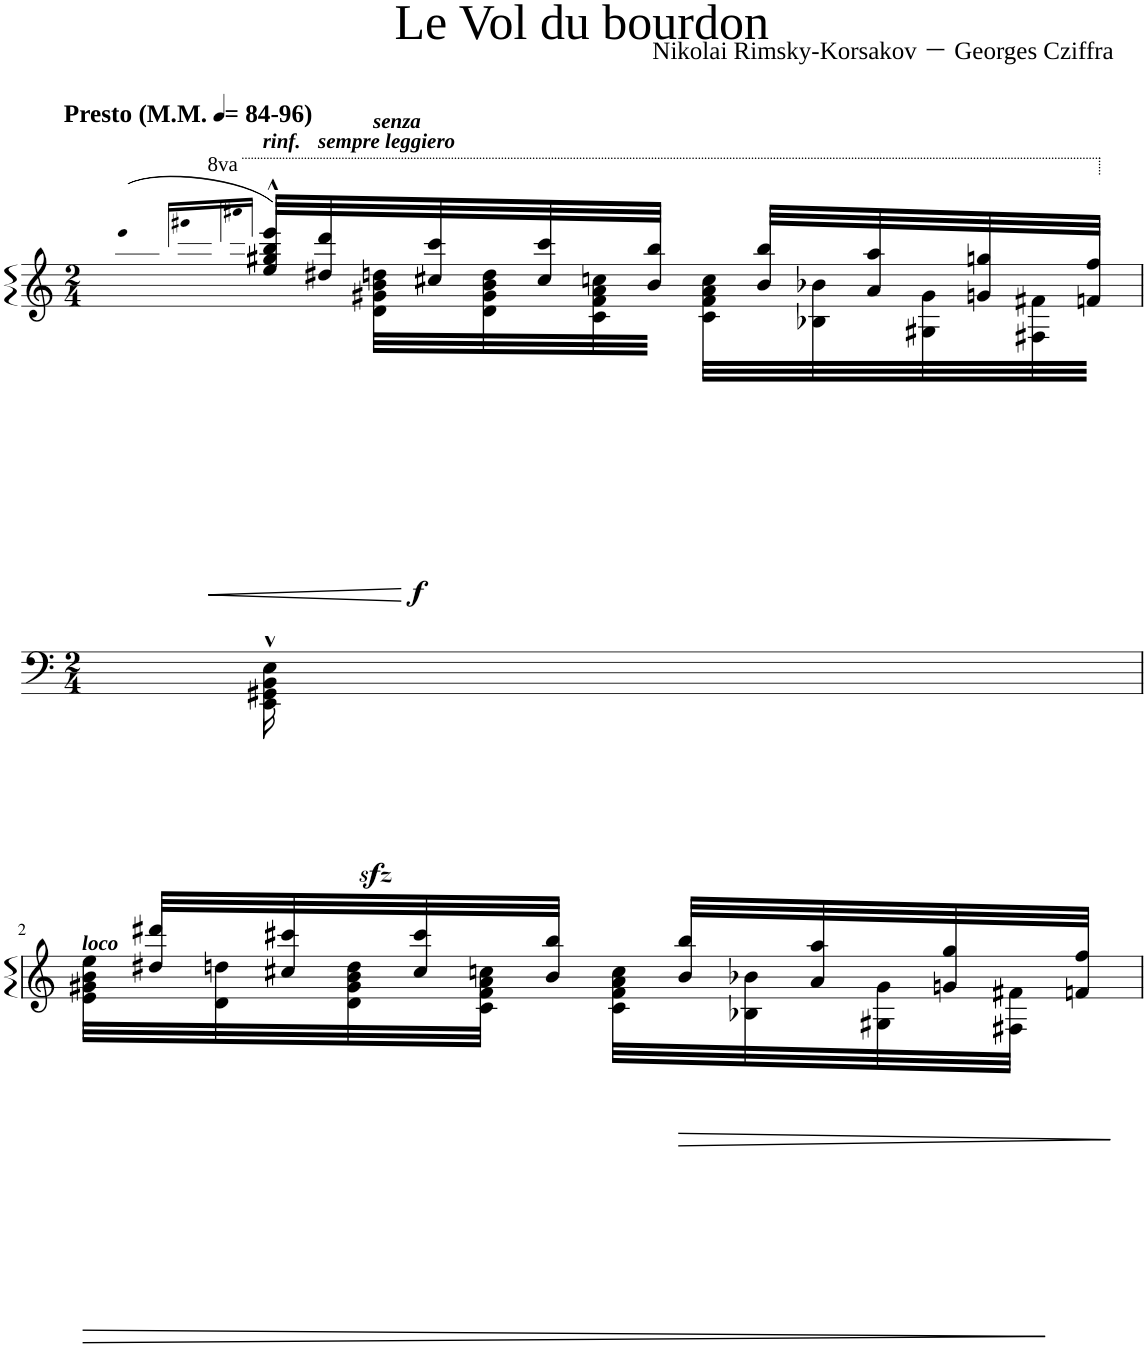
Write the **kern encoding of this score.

**kern	**kern	**dynam
*part1	*part1	*part1
*staff2	*staff1	*staff1/2
*I"Piano	*	*
*I'Pno	*	*
*clefF4	*clefG2	*
*k[]	*k[]	*
*M2/4	*M2/4	*
*MM84	*MM84	*
=1	=1	=1
!	!LO:TX:a:B:t=Presto (M.M.	!
!	!LO:TX:a:B:t=-96)	!
!	!	!LO:HP:b
*	*^	*
16ryy	16ryy	16ryy	<
.	(>16qbbb/LL	.	.
.	16qcccc#X/	.	.
.	16qdddd#X/JJ	.	.
!	!LO:TX:a:Bi:t=rinf.	!	!
!	!	!	!LO:DY:n=1:b
16EE\zz<^^ 16GG#X\zz<^^ 16BB\zz<^^ 16E\zz<^^	32eee/^^ 32ggg#X/^^ 32bbb/^^ 32eeee/^^LLL)	32ryy	[ f
!	!LO:TX:a:Bi:t=sempre leggiero	!	!
.	32ddd#X/ 32dddd#/	32ryy	.
!	!LO:TX:a:Bi:t=senza	!	!
16ryy	32ryy	32dd\ 32gg#X\ 32bb\ 32dddn\LLL	.
.	32ccc#X/ 32cccc#/	32ryy	.
8ryy	32ryy	32dd\ 32gg#\ 32bb\ 32ddd\	.
.	32ccc#/ 32cccc#/	32ryy	.
.	32ryy	32cc\ 32ff\ 32aa\ 32cccn\	.
.	32bb/ 32bbb/JJJ	32ryy	.
8.ryy	32ryy	32cc\ 32ff\ 32aa\ 32ccc\LLL	.
.	32bb/ 32bbb/LLL	32ryy	.
.	32ryy	32b-X\ 32bb-X\	.
.	32aa/ 32aaa/	32ryy	.
.	32ryy	32g#X\ 32gg#\	.
.	32ggn/ 32gggn/	32ryy	.
16ryy	32ryy	32f#X\ 32ff#X\	.
.	32ffn/ 32fff/JJJ	32ryy	.
!!LO:LB:g=z	!!
=2	=2	=2	=2
!	!LO:TX:a:Bi:t=loco	!	!
!	!	!	!LO:HP:b
2r	32ryy	32e\ 32g#X\ 32b\ 32ee\LLL	>
.	32dd#X/ 32ddd#X/LLL	32ryy	.
.	32ryy	32d\ 32ddn\	.
.	32cc#X/ 32ccc#X/	32ryy	.
.	32ryy	32d\ 32g#\ 32b\ 32dd\	.
.	32cc#/ 32ccc#/	32ryy	.
.	32ryy	32c\ 32f\ 32a\ 32ccn\JJJ	.
.	32b/ 32bb/JJJ	32ryy	.
.	32ryy	32c\ 32f\ 32a\ 32cc\LLL	.
!	!	!	!LO:HP:b
.	32b/ 32bb/LLL	32ryy	>
.	32ryy	32B-X\ 32b-X\	.
.	32a/ 32aa/	32ryy	.
.	32ryy	32G#X\ 32g#\	.
.	32gn/ 32gg/	32ryy	.
.	32ryy	32F#X\ 32f#X\JJJ	.
.	32fn/ 32ff/JJJ	32ryy	]
16ryy	16ryy	16ryy	]
*	*v	*v	*
=	=	=
*-	*-	*-
